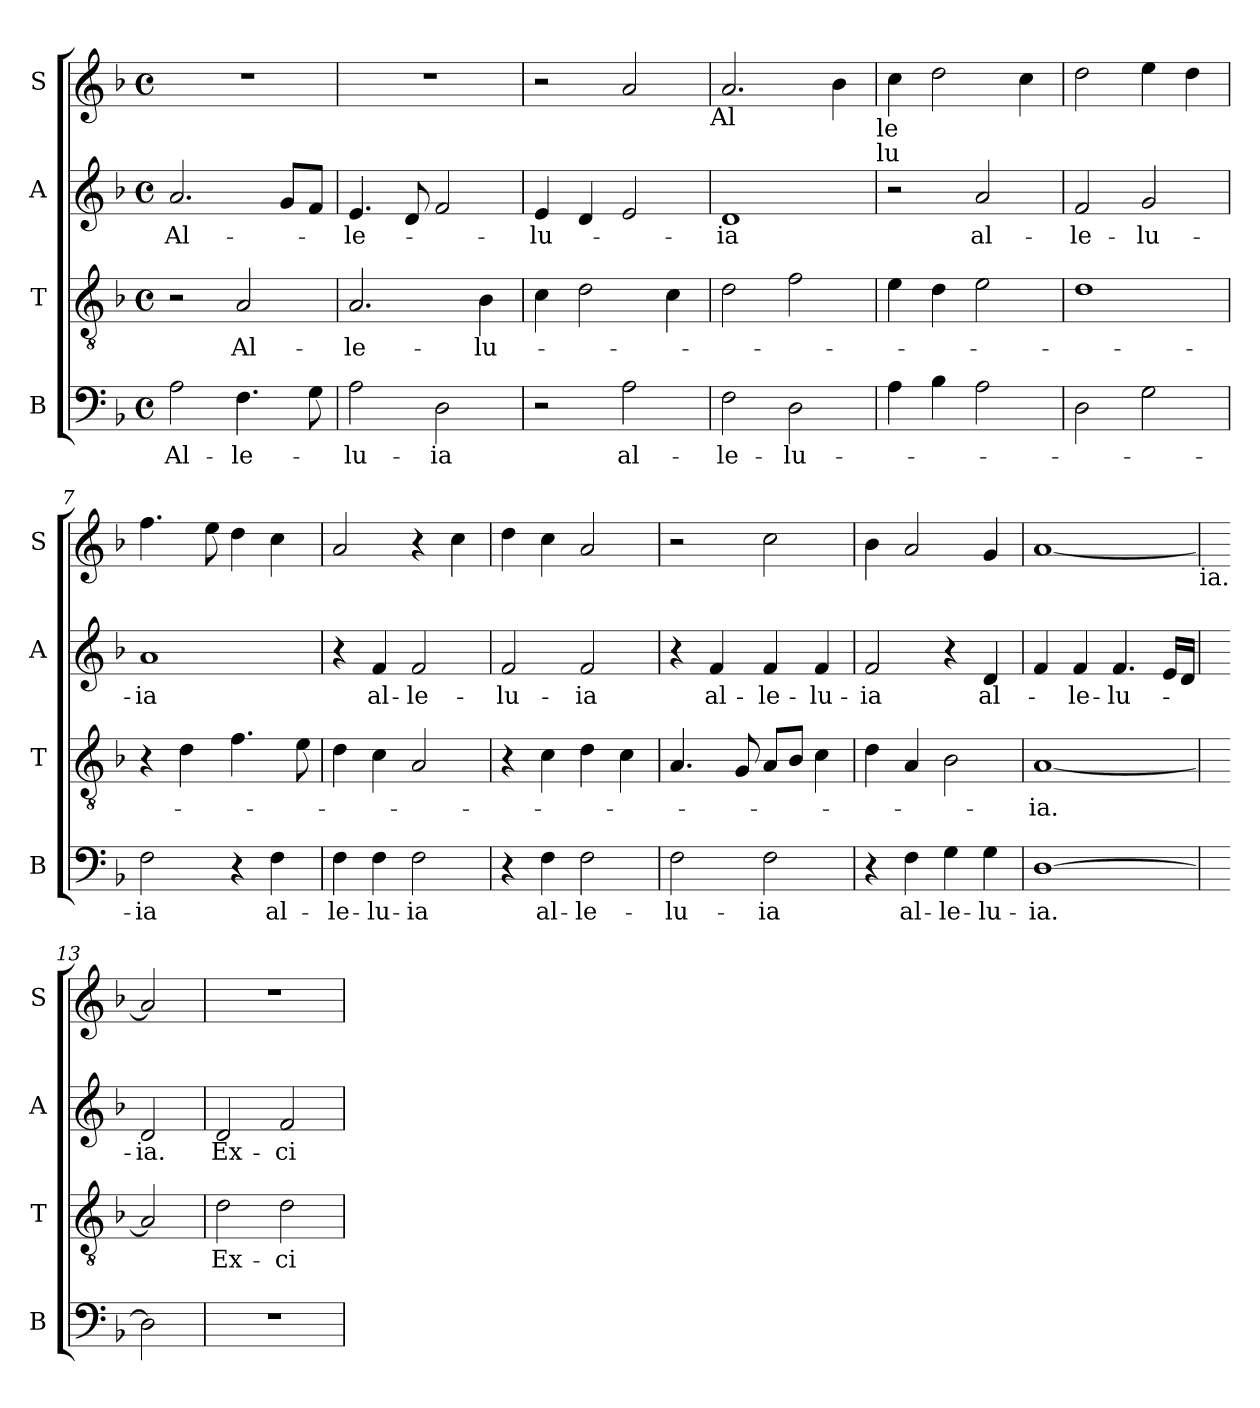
**kern	**text	**kern	**text	**kern	**text	**kern
*part4	*part4	*part3	*part3	*part2	*part2	*part1
*staff4	*staff4	*staff3	*staff3	*staff2	*staff2	*staff1
*I"B	*	*I"T	*	*I"A	*	*I"S
*I'B	*	*I'T	*	*I'A	*	*I'S
*clefF4	*	*clefGv2	*	*clefG2	*	*clefG2
*k[b-]	*	*k[b-]	*	*k[b-]	*	*k[b-]
*F:	*	*F:	*	*F:	*	*F:
*M4/4	*	*M4/4	*	*M4/4	*	*M4/4
*met(c)	*	*met(c)	*	*met(c)	*	*met(c)
=1	=1	=1	=1	=1	=1	=1
!	!LO:LY:b	!	!	!	!LO:LY:b	!
2A\	Al-	2r	.	2.a/	Al-	1r
!	!LO:LY:b	!	!LO:LY:b	!	!	!
4.F\	-le-	2A/	Al-	.	.	.
.	.	.	.	8g/L	.	.
8G\	.	.	.	8f/J	.	.
=2	=2	=2	=2	=2	=2	=2
!	!LO:LY:b	!	!LO:LY:b	!	!LO:LY:b	!
2A\	-lu-	2.A/	-le-	4.e/	-le-	1r
.	.	.	.	8d/	.	.
!	!LO:LY:b	!	!	!	!	!
2D\	-ia	.	.	2f/	.	.
!	!	!	!LO:LY:b	!	!	!
.	.	4B-\	-lu-	.	.	.
=3	=3	=3	=3	=3	=3	=3
!	!	!	!	!	!LO:LY:b	!
2r	.	4c\	.	4e/	-lu-	2r
.	.	2d\	.	4d/	.	.
!	!LO:LY:b	!	!	!	!	!
2A\	al-	.	.	2e/	.	2a/
.	.	4c\	.	.	.	.
!	!	!	!	!	!	!LO:TX:b:t=Al
=4	=4	=4	=4	=4	=4	=4
!	!LO:LY:b	!	!	!	!LO:LY:b	!
2F\	-le-	2d\	.	1d	-ia	2.a/
!	!LO:LY:b	!	!	!	!	!
2D\	-lu-	2f\	.	.	.	.
.	.	.	.	.	.	4b-\
!	!	!	!	!	!	!LO:TX:b:t=le
!	!	!	!	!	!	!LO:TX:b:t=lu
=5	=5	=5	=5	=5	=5	=5
4A\	.	4e\	.	2r	.	4cc\
4B-\	.	4d\	.	.	.	2dd\
!	!	!	!	!	!LO:LY:b	!
2A\	.	2e\	.	2a/	al-	.
.	.	.	.	.	.	4cc\
=6	=6	=6	=6	=6	=6	=6
!	!	!	!	!	!LO:LY:b	!
2D\	.	1d	.	2f/	-le-	2dd\
!	!	!	!	!	!LO:LY:b	!
2G\	.	.	.	2g/	-lu-	4ee\
.	.	.	.	.	.	4dd\
=7	=7	=7	=7	=7	=7	=7
!	!LO:LY:b	!	!	!	!LO:LY:b	!
2F\	-ia	4r	.	1a	-ia	4.ff\
.	.	4d\	.	.	.	.
.	.	.	.	.	.	8ee\
4r	.	4.f\	.	.	.	4dd\
!	!LO:LY:b	!	!	!	!	!
4F\	al-	.	.	.	.	4cc\
.	.	8e\	.	.	.	.
!!LO:LB:g=z
=8	=8	=8	=8	=8	=8	=8
!	!LO:LY:b	!	!	!	!	!
4F\	-le-	4d\	.	4r	.	2a/
!	!LO:LY:b	!	!	!	!LO:LY:b	!
4F\	-lu-	4c\	.	4f/	al-	.
!	!LO:LY:b	!	!	!	!LO:LY:b	!
2F\	-ia	2A/	.	2f/	-le-	4r
.	.	.	.	.	.	4cc\
=9	=9	=9	=9	=9	=9	=9
!	!	!	!	!	!LO:LY:b	!
4r	.	4r	.	2f/	-lu-	4dd\
!	!LO:LY:b	!	!	!	!	!
4F\	al-	4c\	.	.	.	4cc\
!	!LO:LY:b	!	!	!	!LO:LY:b	!
2F\	-le-	4d\	.	2f/	-ia	2a/
.	.	4c\	.	.	.	.
=10	=10	=10	=10	=10	=10	=10
!	!LO:LY:b	!	!	!	!	!
2F\	-lu-	4.A/	.	4r	.	2r
!	!	!	!	!	!LO:LY:b	!
.	.	.	.	4f/	al-	.
.	.	8G/	.	.	.	.
!	!LO:LY:b	!	!	!	!LO:LY:b	!
2F\	-ia	8A/L	.	4f/	-le-	2cc\
.	.	8B-/J	.	.	.	.
!	!	!	!	!	!LO:LY:b	!
.	.	4c\	.	4f/	-lu-	.
=11	=11	=11	=11	=11	=11	=11
!	!	!	!	!	!LO:LY:b	!
4r	.	4d\	.	2f/	-ia	4b-\
!	!LO:LY:b	!	!	!	!	!
4F\	al-	4A/	.	.	.	2a/
!	!LO:LY:b	!	!	!	!	!
4G\	-le-	2B-\	.	4r	.	.
!	!LO:LY:b	!	!	!	!LO:LY:b	!
4G\	-lu-	.	.	4d/	al-	4g/
=12	=12	=12	=12	=12	=12	=12
!	!LO:LY:b	!	!LO:LY:b	!	!	!
[>1D	-ia.	[<1A	-ia.	4f/	.	[<1a
!	!	!	!	!	!LO:LY:b	!
.	.	.	.	4f/	-le-	.
!	!	!	!	!	!LO:LY:b	!
.	.	.	.	4.f/	-lu-	.
.	.	.	.	16e/LL	.	.
.	.	.	.	16d/JJ	.	.
!	!	!	!	!	!	!LO:TX:b:t=ia.
=13	=13	=13	=13	=13	=13	=13
!	!	!	!	!	!LO:LY:b	!
2D\]	.	2A/]	.	2d/	-ia.	2a/]
!!LO:PB:g=z
=14	=14	=14	=14	=14	=14	=14
!	!	!	!LO:LY:b	!	!LO:LY:b	!
1r	.	2d\	Ex-	2d/	Ex-	1r
!	!	!	!LO:LY:b	!	!LO:LY:b	!
.	.	2d\	-ci-	2f/	-ci-	.
=	=	=	=	=	=	=
*-	*-	*-	*-	*-	*-	*-
